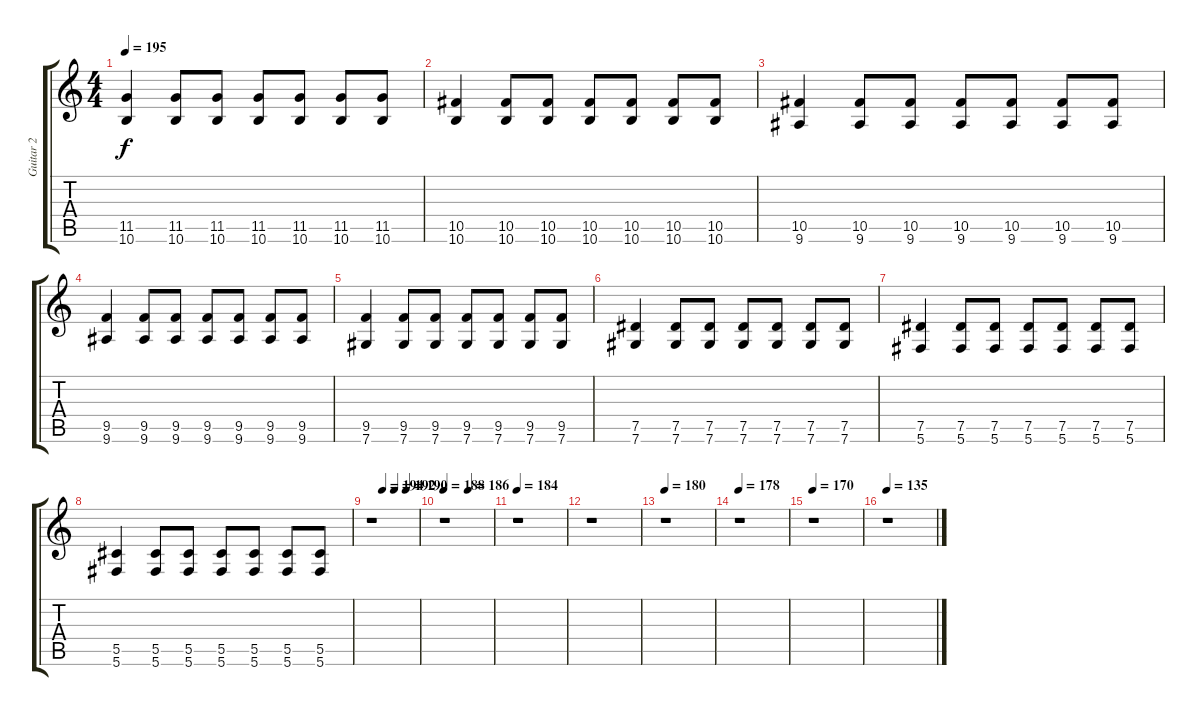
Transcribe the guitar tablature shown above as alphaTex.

\track ("Guitar 2" "Guitar 2") {instrument overdrivenguitar}
\staff {score tabs}
\tuning (Eb4 Bb3 Gb3 Db3 Ab2 Db2) {hide}
\ts (4 4)
\tempo 195
\clef g2
\ks c
(11.5 10.6).4{dy f} (11.5 10.6).8 (11.5 10.6).8 (11.5 10.6).8 (11.5 10.6).8 (11.5 10.6).8 (11.5 10.6).8 |
(10.5 10.6).4 (10.5 10.6).8 (10.5 10.6).8 (10.5 10.6).8 (10.5 10.6).8 (10.5 10.6).8 (10.5 10.6).8 |
(10.5 9.6).4 (10.5 9.6).8 (10.5 9.6).8 (10.5 9.6).8 (10.5 9.6).8 (10.5 9.6).8 (10.5 9.6).8 |
(9.5 9.6).4 (9.5 9.6).8 (9.5 9.6).8 (9.5 9.6).8 (9.5 9.6).8 (9.5 9.6).8 (9.5 9.6).8 |
(9.5 7.6).4 (9.5 7.6).8 (9.5 7.6).8 (9.5 7.6).8 (9.5 7.6).8 (9.5 7.6).8 (9.5 7.6).8 |
(7.5 7.6).4 (7.5 7.6).8 (7.5 7.6).8 (7.5 7.6).8 (7.5 7.6).8 (7.5 7.6).8 (7.5 7.6).8 |
(7.5 5.6).4 (7.5 5.6).8 (7.5 5.6).8 (7.5 5.6).8 (7.5 5.6).8 (7.5 5.6).8 (7.5 5.6).8 |
(5.5 5.6).4 (5.5 5.6).8 (5.5 5.6).8 (5.5 5.6).8 (5.5 5.6).8 (5.5 5.6).8 (5.5 5.6).8 |
\tempo (194 0.25)
\tempo (192 0.5)
\tempo (190 0.75)
r.1 |
\tempo 188
\tempo (186 0.5)
r.1 |
\tempo 184
r.1 |
r.1 |
\tempo 180
r.1 |
\tempo 178
r.1 |
\tempo 170
r.1 |
\tempo 135
r.1
